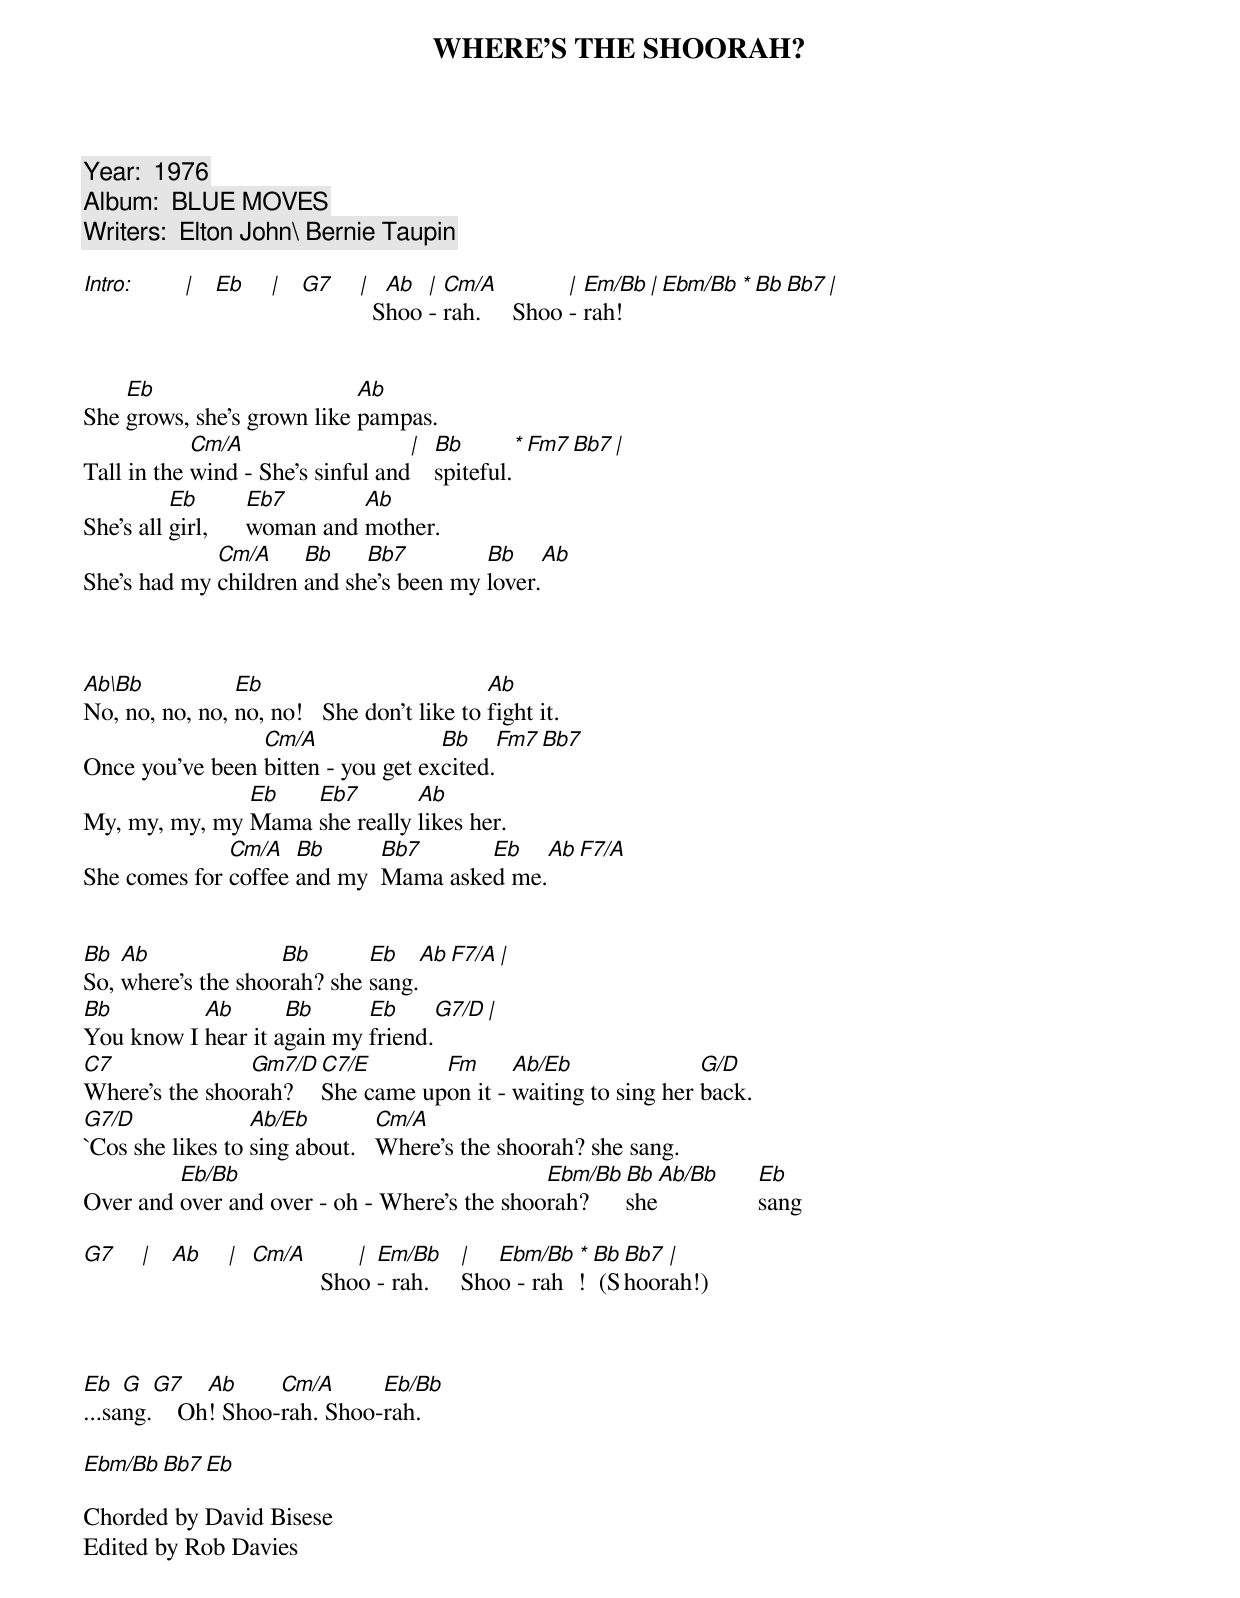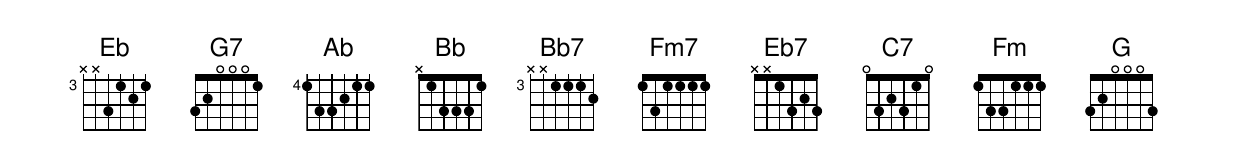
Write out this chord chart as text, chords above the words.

WHERE'S THE SHOORAH?

Year:  1976
Album:  BLUE MOVES
Writers:  Elton John\ Bernie Taupin

Intro:  |  Eb  |  G7  |  Ab  | Cm/A          | Em/Bb      |  Ebm/Bb * Bb Bb7 |
                        Shoo - rah.     Shoo - rah!


    Eb                      Ab
She grows, she's grown like pampas.
            Cm/A                   | Bb       *   Fm7  Bb7 |
Tall in the wind - She's sinful and  spiteful.
          Eb         Eb7       Ab
She's all girl,      woman and mother.
             Cm/A     Bb    Bb7         Bb    Ab
She's had my children and she's been my lover.



Ab\Bb           Eb                          Ab
No, no, no, no, no, no!   She don't like to fight it.
                 Cm/A               Bb    Fm7  Bb7
Once you've been bitten - you get excited.
               Eb   Eb7        Ab
My, my, my, my Mama she really likes her.
              Cm/A   Bb      Bb7      Eb   Ab   F7/A
She comes for coffee and my  Mama asked me.


Bb  Ab              Bb       Eb   Ab  F7/A |
So, where's the shoorah? she sang.
Bb         Ab       Bb      Eb     G7/D |
You know I hear it again my friend.
C7              Gm7/D  C7/E       Fm      Ab/Eb               G/D
Where's the shoorah?   She came upon it - waiting to sing her back.
G7/D              Ab/Eb         Cm/A
`Cos she likes to sing about.   Where's the shoorah? she sang.
         Eb/Bb                                Ebm/Bb  Bb Ab/Bb Eb
Over and over and over - oh - Where's the shoorah?    she      sang

G7  |  Ab  | Cm/A          | Em/Bb      |  Ebm/Bb * Bb Bb7 |
                        Shoo - rah.     Shoo - rah!  (Shoorah!)


{Repeat 1st Verse & Chorus}

Eb   G  G7    Ab     Cm/A      Eb/Bb
...sang.    Oh! Shoo-rah. Shoo-rah.

Ebm/Bb Bb7 Eb

Chorded by David Bisese
Edited by Rob Davies
